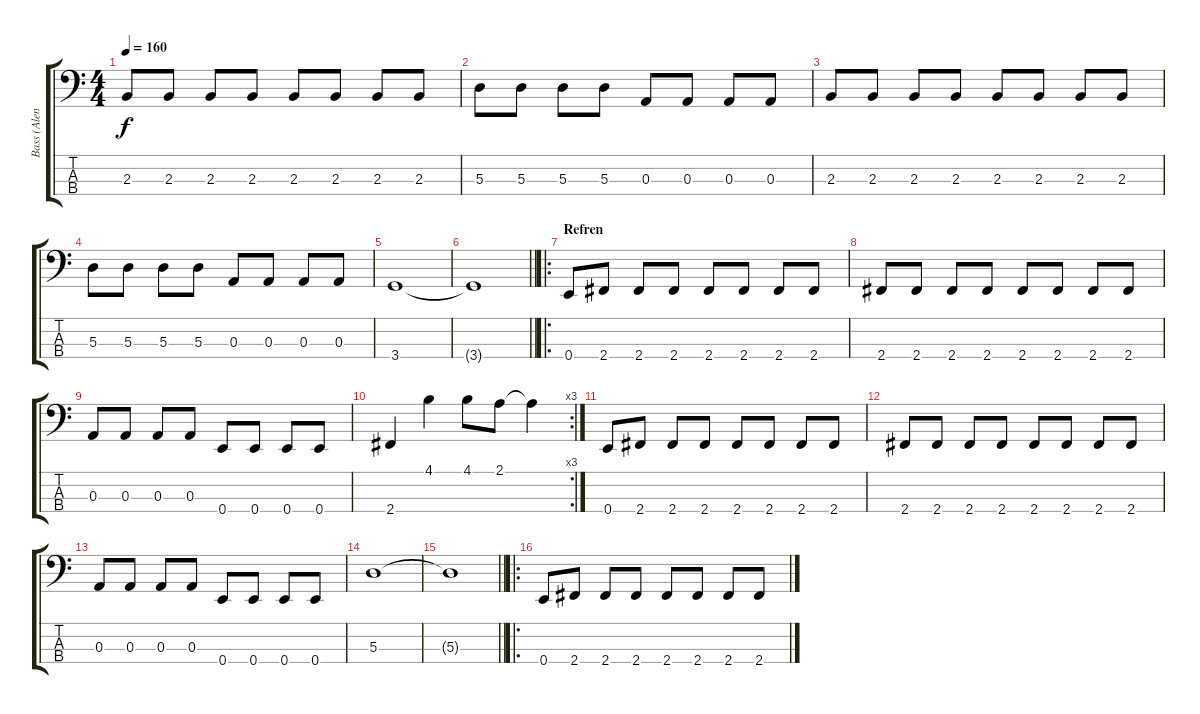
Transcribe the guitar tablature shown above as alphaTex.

\track ("Bass (Alen Islamovic)" "Bass (Alen") {instrument electricbassfinger}
\staff {score tabs}
\tuning (G2 D2 A1 E1) {hide}
\ts (4 4)
\tempo 160
\clef f4
\ks c
2.3.8{dy f} 2.3.8 2.3.8 2.3.8 2.3.8 2.3.8 2.3.8 2.3.8 |
5.3.8 5.3.8 5.3.8 5.3.8 0.3.8 0.3.8 0.3.8 0.3.8 |
2.3.8 2.3.8 2.3.8 2.3.8 2.3.8 2.3.8 2.3.8 2.3.8 |
5.3.8 5.3.8 5.3.8 5.3.8 0.3.8 0.3.8 0.3.8 0.3.8 |
3.4.1 |
\barLineRight lightlight
3.4{t}.1 |
\ro
\section ("" "Refren")
0.4.8 2.4.8 2.4.8 2.4.8 2.4.8 2.4.8 2.4.8 2.4.8 |
2.4.8 2.4.8 2.4.8 2.4.8 2.4.8 2.4.8 2.4.8 2.4.8 |
0.3.8 0.3.8 0.3.8 0.3.8 0.4.8 0.4.8 0.4.8 0.4.8 |
\rc 3
2.4.4 4.1.4 4.1.8 2.1.8 2.1{t}.4 |
0.4.8 2.4.8 2.4.8 2.4.8 2.4.8 2.4.8 2.4.8 2.4.8 |
2.4.8 2.4.8 2.4.8 2.4.8 2.4.8 2.4.8 2.4.8 2.4.8 |
0.3.8 0.3.8 0.3.8 0.3.8 0.4.8 0.4.8 0.4.8 0.4.8 |
5.3.1 |
\barLineRight lightlight
5.3{t}.1 |
\ro
0.4.8 2.4.8 2.4.8 2.4.8 2.4.8 2.4.8 2.4.8 2.4.8
